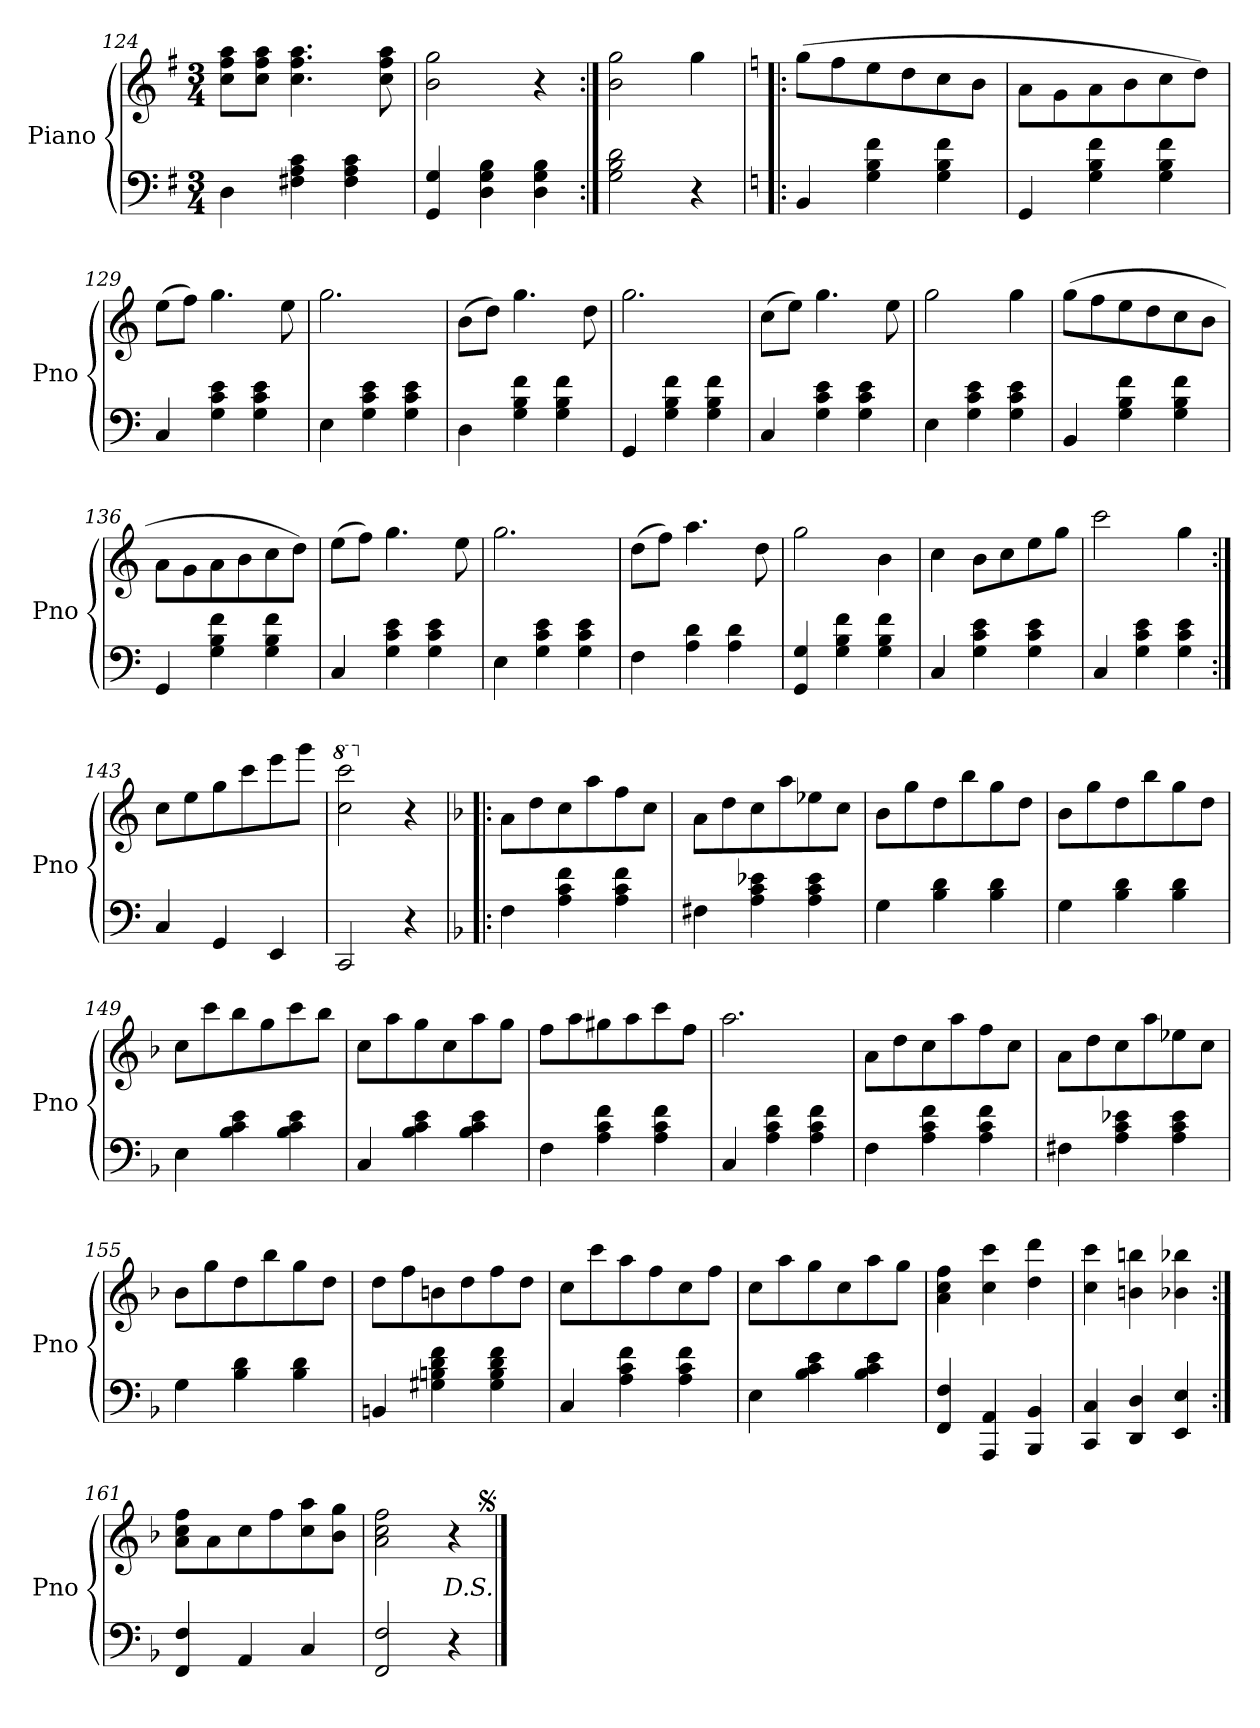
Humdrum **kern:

**kern	**kern
*part1	*part1
*staff2	*staff1
*I"Piano	*
*I'Pno	*
*clefF4	*clefG2
*k[f#]	*k[f#]
*M3/4	*M3/4
=124	=124
4D	8cc 8ff# 8aaL
.	8cc 8ff# 8aaJ
4F#X 4A 4c	4.cc 4.ff# 4.aa
4F# 4A 4c	.
.	8cc 8ff# 8aa
=125	=125
4GG 4G	2b 2gg
4D 4G 4B	.
4D 4G 4B	4r
=126:|!	=126:|!
2G 2B 2d	2b 2gg
4r	4gg
=127!|:	=127!|:
*k[]	*k[]
4BB	(8ggL
.	8ff
4G 4B 4f	8ee
.	8dd
4G 4B 4f	8cc
.	8bJ
=128	=128
4GG	8aL
.	8g
4G 4B 4f	8a
.	8b
4G 4B 4f	8cc
.	8ddJ)
=129	=129
4C	(8eeL
.	8ffJ)
4G 4c 4e	4.gg
4G 4c 4e	.
.	8ee
=130	=130
4E	2.gg
4G 4c 4e	.
4G 4c 4e	.
=131	=131
4D	(8bL
.	8ddJ)
4G 4B 4f	4.gg
4G 4B 4f	.
.	8dd
=132	=132
4GG	2.gg
4G 4B 4f	.
4G 4B 4f	.
=133	=133
4C	(8ccL
.	8eeJ)
4G 4c 4e	4.gg
4G 4c 4e	.
.	8ee
=134	=134
4E	2gg
4G 4c 4e	.
4G 4c 4e	4gg
=135	=135
4BB	(8ggL
.	8ff
4G 4B 4f	8ee
.	8dd
4G 4B 4f	8cc
.	8bJ
=136	=136
4GG	8aL
.	8g
4G 4B 4f	8a
.	8b
4G 4B 4f	8cc
.	8ddJ)
=137	=137
4C	(8eeL
.	8ffJ)
4G 4c 4e	4.gg
4G 4c 4e	.
.	8ee
=138	=138
4E	2.gg
4G 4c 4e	.
4G 4c 4e	.
=139	=139
4F	(8ddL
.	8ffJ)
4A 4d	4.aa
4A 4d	.
.	8dd
=140	=140
4GG 4G	2gg
4G 4B 4f	.
4G 4B 4f	4b
=141	=141
4C	4cc
4G 4c 4e	8bL
.	8cc
4G 4c 4e	8ee
.	8ggJ
=142	=142
4C	2ccc
4G 4c 4e	.
4G 4c 4e	4gg
=143:|!	=143:|!
4C	8ccL
.	8ee
4GG	8gg
.	8ccc
4EE	8eee
.	8gggJ
=144	=144
*	*8va
2CC	2ccc 2cccc
*	*X8va
4r	4r
=145!|:	=145!|:
*k[b-]	*k[b-]
4F	8aL
.	8dd
4A 4c 4f	8cc
.	8aa
4A 4c 4f	8ff
.	8ccJ
=146	=146
4F#X	8aL
.	8dd
4A 4c 4e-X	8cc
.	8aa
4A 4c 4e-	8ee-X
.	8ccJ
=147	=147
4G	8b-L
.	8gg
4B- 4d	8dd
.	8bb-
4B- 4d	8gg
.	8ddJ
=148	=148
4G	8b-L
.	8gg
4B- 4d	8dd
.	8bb-
4B- 4d	8gg
.	8ddJ
=149	=149
4E	8ccL
.	8ccc
4B- 4c 4e	8bb-
.	8gg
4B- 4c 4e	8ccc
.	8bb-J
=150	=150
4C	8ccL
.	8aa
4B- 4c 4e	8gg
.	8cc
4B- 4c 4e	8aa
.	8ggJ
=151	=151
4F	8ffL
.	8aa
4A 4c 4f	8gg#X
.	8aa
4A 4c 4f	8ccc
.	8ffJ
=152	=152
4C	2.aa
4A 4c 4f	.
4A 4c 4f	.
=153	=153
4F	8aL
.	8dd
4A 4c 4f	8cc
.	8aa
4A 4c 4f	8ff
.	8ccJ
=154	=154
4F#X	8aL
.	8dd
4A 4c 4e-X	8cc
.	8aa
4A 4c 4e-	8ee-X
.	8ccJ
=155	=155
4G	8b-L
.	8gg
4B- 4d	8dd
.	8bb-
4B- 4d	8gg
.	8ddJ
=156	=156
4BBn	8ddL
.	8ff
4G#X 4Bn 4d 4f	8bn
.	8dd
4G# 4B 4d 4f	8ff
.	8ddJ
=157	=157
4C	8ccL
.	8ccc
4A 4c 4f	8aa
.	8ff
4A 4c 4f	8cc
.	8ffJ
=158	=158
4E	8ccL
.	8aa
4B- 4c 4e	8gg
.	8cc
4B- 4c 4e	8aa
.	8ggJ
=159	=159
4FF 4F	4a 4cc 4ff
4AAA 4AA	4cc 4ccc
4BBB- 4BB-	4dd 4ddd
=160	=160
4CC 4C	4cc 4ccc
4DD 4D	4bn 4bbn
4EE 4E	4b-X 4bb-X
=161:|!	=161:|!
4FF 4F	8a 8cc 8ffL
.	8a
4AA	8cc
.	8ff
4C	8cc 8aa
.	8b- 8ggJ
=162	=162
2FF 2F	2a 2cc 2ff
4r	4r
!	!LO:TX:a:t=[segno]
!	!LO:TX:c:i:rj:t=D.S.
==	==
*-	*-
